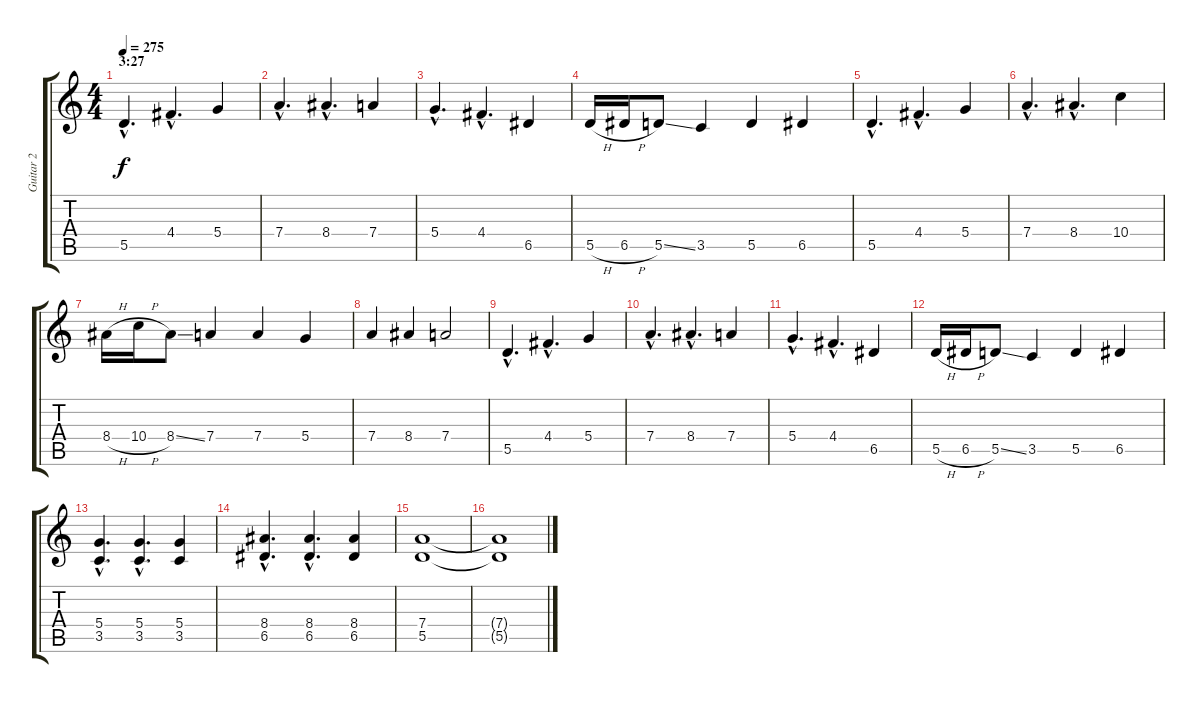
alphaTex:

\track ("Guitar 2" "Guitar 2") {instrument distortionguitar}
\staff {score tabs}
\tuning (E4 B3 G3 D3 A2 E2) {hide}
\ts (4 4)
\section ("" "3:27")
\tempo 275
\clef g2
\ks c
5.5{hac}.4{d dy f} 4.4{hac}.4{d} 5.4.4 |
7.4{hac}.4{d} 8.4{hac}.4{d} 7.4.4 |
5.4{hac}.4{d} 4.4{hac}.4{d} 6.5.4 |
5.5{h}.16 6.5{h}.16 5.5{ss}.8 3.5.4 5.5.4 6.5.4 |
5.5{hac}.4{d} 4.4{hac}.4{d} 5.4.4 |
7.4{hac}.4{d} 8.4{hac}.4{d} 10.4.4 |
8.4{h}.16 10.4{h}.16 8.4{ss}.8 7.4.4 7.4.4 5.4.4 |
7.4.4 8.4.4 7.4.2 |
5.5{hac}.4{d} 4.4{hac}.4{d} 5.4.4 |
7.4{hac}.4{d} 8.4{hac}.4{d} 7.4.4 |
5.4{hac}.4{d} 4.4{hac}.4{d} 6.5.4 |
5.5{h}.16 6.5{h}.16 5.5{ss}.8 3.5.4 5.5.4 6.5.4 |
(5.4{hac} 3.5{hac}).4{d} (5.4{hac} 3.5{hac}).4{d} (5.4 3.5).4 |
(8.4{hac} 6.5{hac}).4{d} (8.4{hac} 6.5{hac}).4{d} (8.4 6.5).4 |
(7.4 5.5).1 |
(7.4{t} 5.5{t}).1
